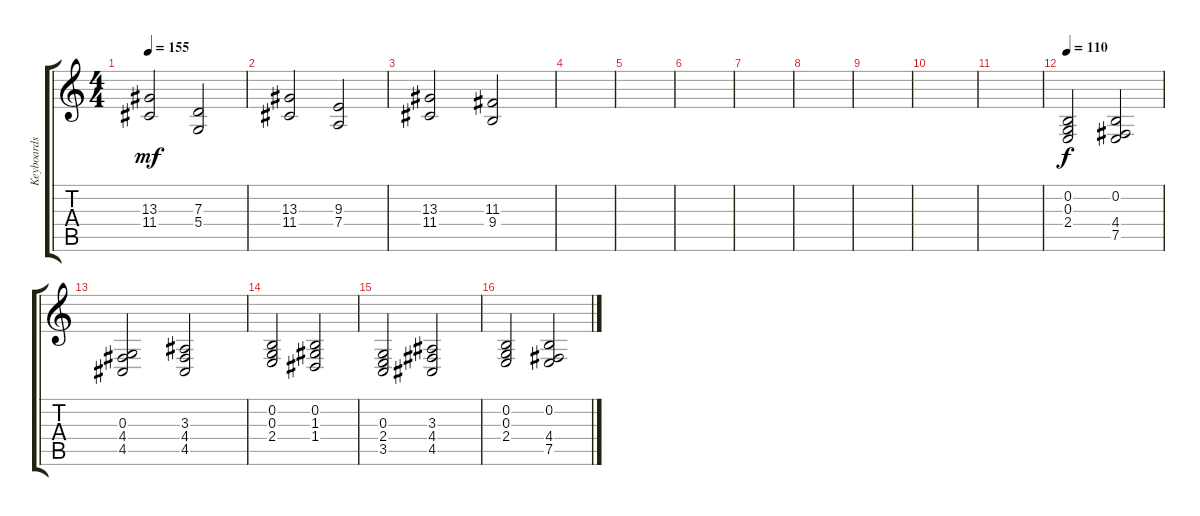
\track ("Keyboards Rhytm" "Keyboards ") {instrument choiraahs}
\staff {score tabs}
\tuning (E4 B3 G3 D3 A2 E2) {hide}
\ts (4 4)
\tempo 155
\clef g2
\ks c
(13.3 11.4).2{dy mf} (7.3 5.4).2 |
(13.3 11.4).2 (9.3 7.4).2 |
(13.3 11.4).2 (11.3 9.4).2 |
|
|
|
|
|
|
|
|
\tempo 110
(0.2 0.3 2.4).2{dy f volume 12 instrument musicbox} (0.2 4.4 7.5).2 |
(0.3 4.4 4.5).2 (3.3 4.4 4.5).2 |
(0.2 0.3 2.4).2 (0.2 1.3 1.4).2 |
(0.3 2.4 3.5).2 (3.3 4.4 4.5).2 |
(0.2 0.3 2.4).2 (0.2 4.4 7.5).2
